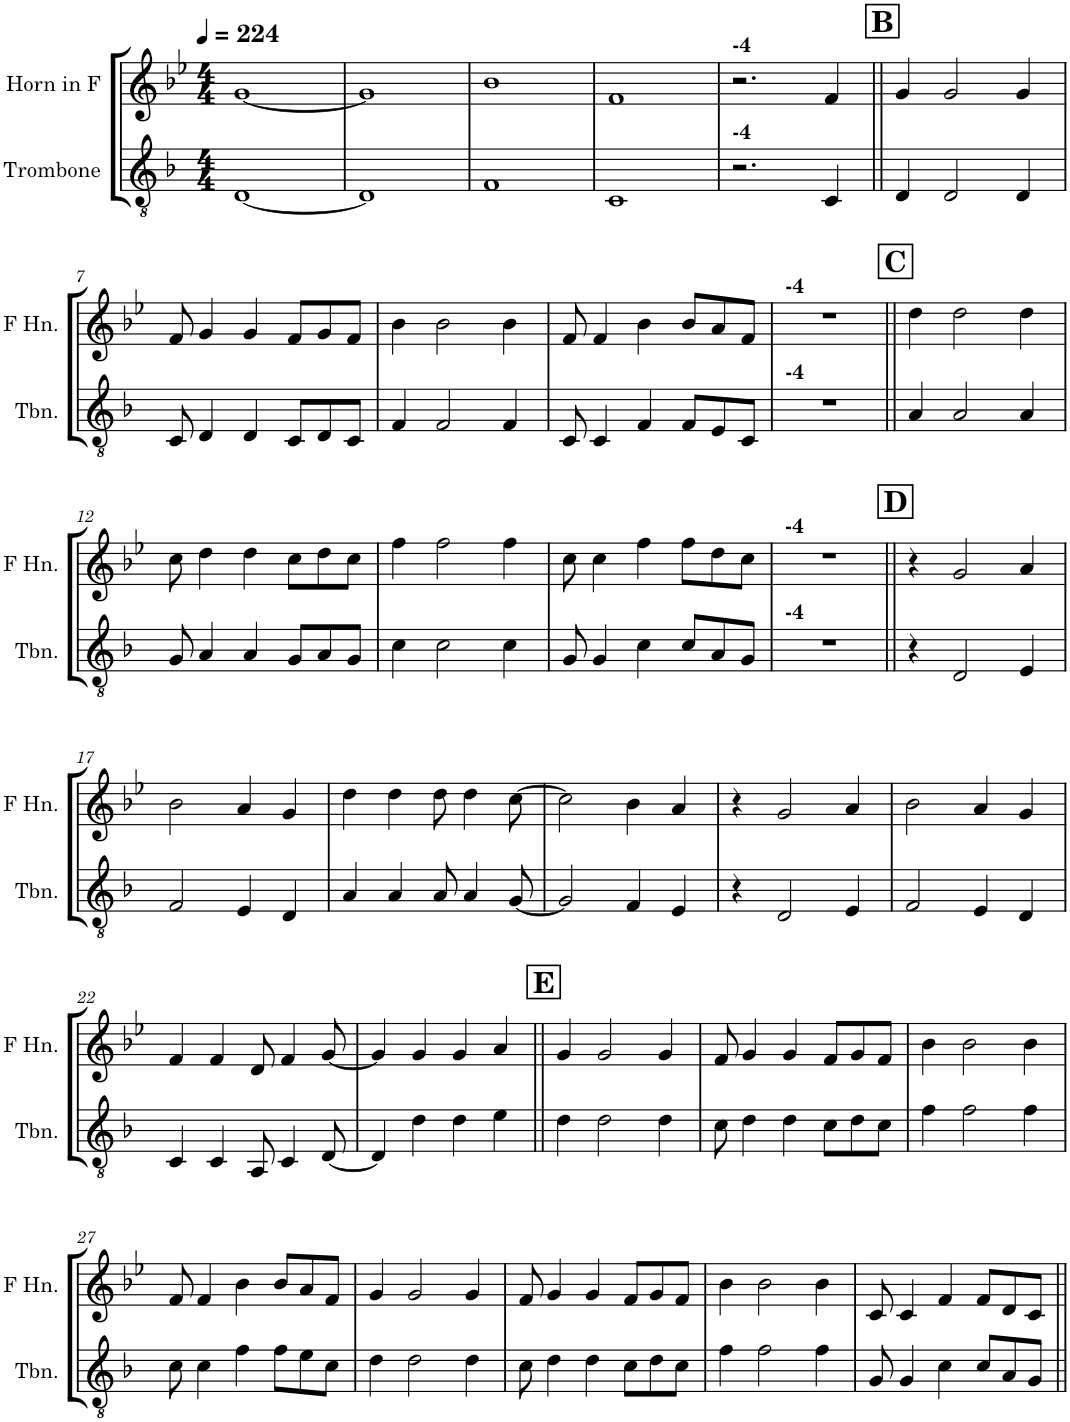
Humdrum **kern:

**kern	**kern
*part2	*part1
*staff2	*staff1
*I"Trombone	*I"Horn in F
*I'Tbn.	*
*clefGv2	*clefG2
*Trd1c2	*Trd4c7
*k[b-]	*k[b-e-]
*M4/4	*M4/4
*MM224	*MM224
=1	=1
[<1D	[<1g
=2	=2
1D]	1g]
=3	=3
1F	1b-
=4	=4
1C	1f
=5	=5
!	!LO:TX:a:B:t=-4
!LO:TX:a:B:t=-4	!
2.r	2.r
4C/	4f/
!!LO:REH:place=s1:a:B:cj:fs=14:t=B
=6||	=6||
4D/	4g/
2D/	2g/
4D/	4g/
!!LO:LB:g=z
=7	=7
8C/	8f/
4D/	4g/
4D/	4g/
8C/L	8f/L
8D/	8g/
8C/J	8f/J
=8	=8
4F/	4b-\
2F/	2b-\
4F/	4b-\
=9	=9
8C/	8f/
4C/	4f/
4F/	4b-\
8F/L	8b-/L
8E/	8a/
8C/J	8f/J
=10	=10
!	!LO:TX:a:B:t=-4
!LO:TX:a:B:t=-4	!
1r	1r
!!LO:REH:place=s1:a:B:cj:fs=14:t=C
=11||	=11||
4A/	4dd\
2A/	2dd\
4A/	4dd\
!!LO:LB:g=z
=12	=12
8G/	8cc\
4A/	4dd\
4A/	4dd\
8G/L	8cc\L
8A/	8dd\
8G/J	8cc\J
=13	=13
4c\	4ff\
2c\	2ff\
4c\	4ff\
=14	=14
8G/	8cc\
4G/	4cc\
4c\	4ff\
8c/L	8ff\L
8A/	8dd\
8G/J	8cc\J
=15	=15
!	!LO:TX:a:B:t=-4
!LO:TX:a:B:t=-4	!
1r	1r
!!LO:REH:place=s1:a:B:cj:fs=14:t=D
=16||	=16||
4r	4r
2D/	2g/
4E/	4a/
!!LO:LB:g=z
=17	=17
2F/	2b-\
4E/	4a/
4D/	4g/
=18	=18
4A/	4dd\
4A/	4dd\
8A/	8dd\
4A/	4dd\
[8G/	[8cc\
=19	=19
2G/]	2cc\]
4F/	4b-\
4E/	4a/
=20	=20
4r	4r
2D/	2g/
4E/	4a/
=21	=21
2F/	2b-\
4E/	4a/
4D/	4g/
!!LO:LB:g=z
=22	=22
4C/	4f/
4C/	4f/
8AA/	8d/
4C/	4f/
[<8D/	[<8g/
=23	=23
4D/]	4g/]
4d\	4g/
4d\	4g/
4e\	4a/
!!LO:REH:place=s1:a:B:cj:fs=14:t=E
=24||	=24||
4d\	4g/
2d\	2g/
4d\	4g/
=25	=25
8c\	8f/
4d\	4g/
4d\	4g/
8c\L	8f/L
8d\	8g/
8c\J	8f/J
=26	=26
4f\	4b-\
2f\	2b-\
4f\	4b-\
!!LO:LB:g=z
=27	=27
8c\	8f/
4c\	4f/
4f\	4b-\
8f\L	8b-/L
8e\	8a/
8c\J	8f/J
=28	=28
4d\	4g/
2d\	2g/
4d\	4g/
=29	=29
8c\	8f/
4d\	4g/
4d\	4g/
8c\L	8f/L
8d\	8g/
8c\J	8f/J
=30	=30
4f\	4b-\
2f\	2b-\
4f\	4b-\
=31	=31
8G/	8c/
4G/	4c/
4c\	4f/
8c/L	8f/L
8A/	8d/
8G/J	8c/J
=||	=||
*-	*-
